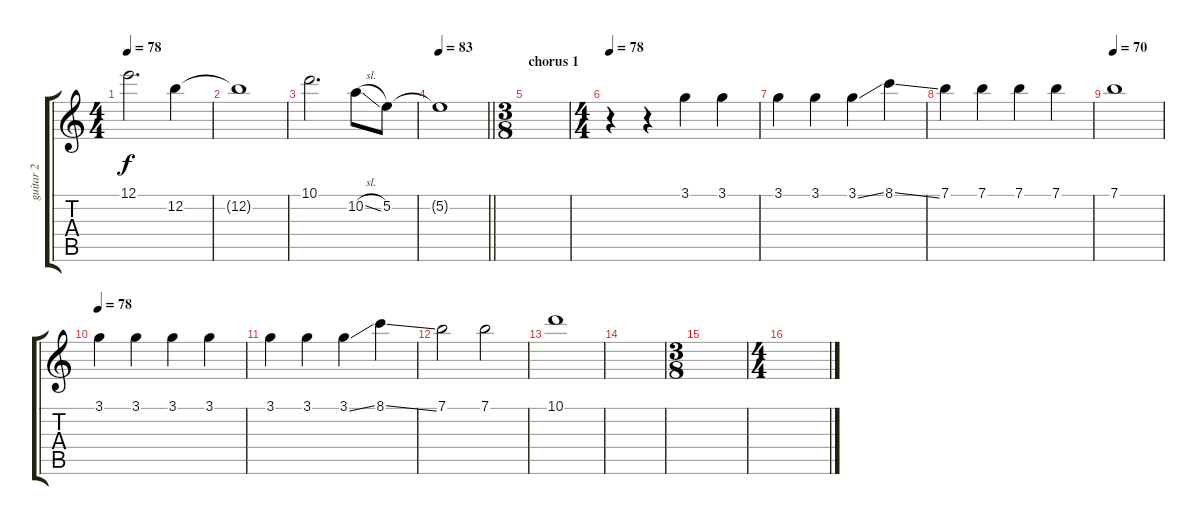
\track ("guitar 2" "guitar 2") {instrument acousticguitarsteel}
\staff {score tabs}
\tuning (E4 B3 G3 D3 A2 E2) {hide}
\ts (4 4)
\tempo 78
\clef g2
\ks c
12.1.2{d dy f} 12.2.4 |
12.2{t}.1 |
10.1.2{d} 10.2{sl}.8 5.2.8 |
\tempo 83
\barLineRight lightlight
5.2{t}.1 |
\ts (3 8)
\section ("" "chorus 1")
|
\ts (4 4)
\tempo 78
r.4 r.4 3.1.4 3.1.4 |
3.1.4 3.1.4 3.1{ss}.4 8.1{ss}.4 |
7.1.4 7.1.4 7.1.4 7.1.4 |
\tempo 70
7.1.1 |
\tempo 78
3.1.4 3.1.4 3.1.4 3.1.4 |
3.1.4 3.1.4 3.1{ss}.4 8.1{ss}.4 |
7.1.2 7.1.2 |
10.1.1 |
|
\ts (3 8)
|
\ts (4 4)
